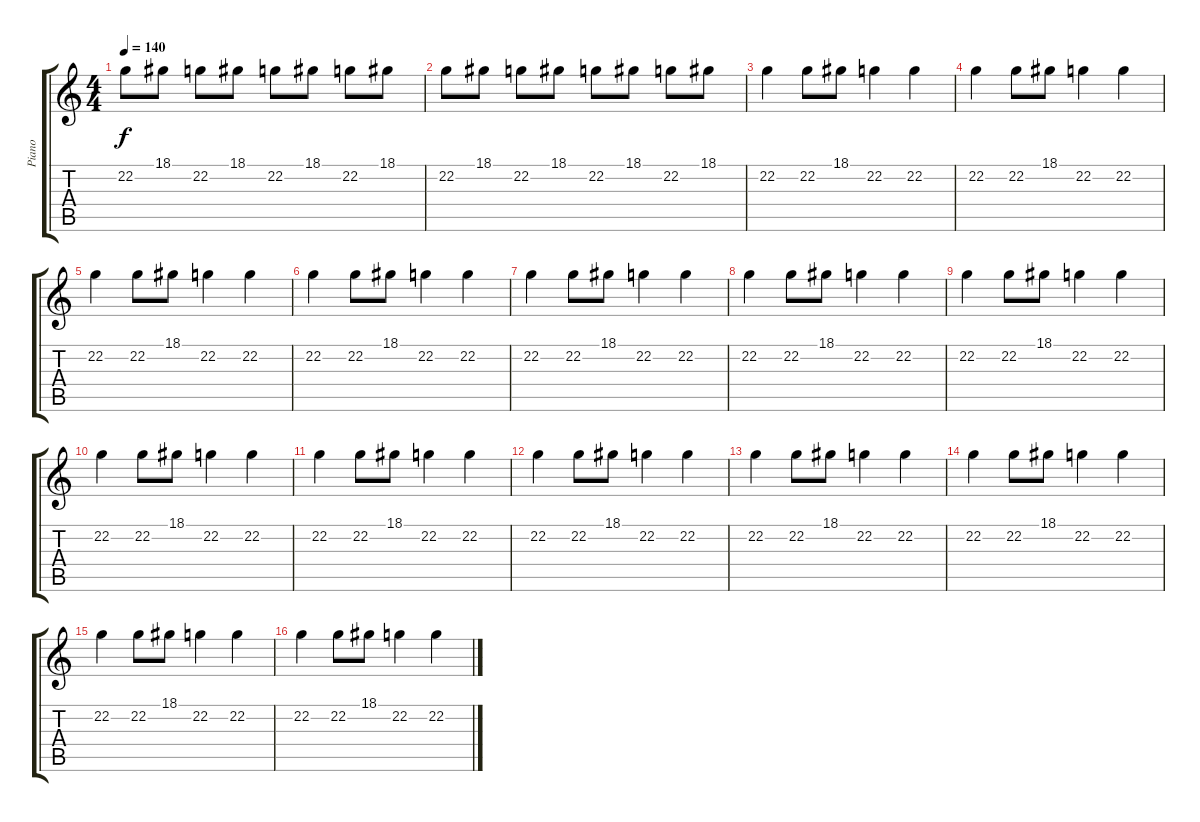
\track ("Piano" "Piano") {instrument brightacousticpiano}
\staff {score tabs}
\tuning (D4 A3 F3 C3 G2 C2) {hide}
\ts (4 4)
\tempo 140
\clef g2
\ks c
22.2.8{dy f} 18.1.8 22.2.8 18.1.8 22.2.8 18.1.8 22.2.8 18.1.8 |
22.2.8 18.1.8 22.2.8 18.1.8 22.2.8 18.1.8 22.2.8 18.1.8 |
22.2.4 22.2.8 18.1.8 22.2.4 22.2.4 |
22.2.4 22.2.8 18.1.8 22.2.4 22.2.4 |
22.2.4 22.2.8 18.1.8 22.2.4 22.2.4 |
22.2.4 22.2.8 18.1.8 22.2.4 22.2.4 |
22.2.4 22.2.8 18.1.8 22.2.4 22.2.4 |
22.2.4 22.2.8 18.1.8 22.2.4 22.2.4 |
22.2.4 22.2.8 18.1.8 22.2.4 22.2.4 |
22.2.4 22.2.8 18.1.8 22.2.4 22.2.4 |
22.2.4 22.2.8 18.1.8 22.2.4 22.2.4 |
22.2.4 22.2.8 18.1.8 22.2.4 22.2.4 |
22.2.4 22.2.8 18.1.8 22.2.4 22.2.4 |
22.2.4 22.2.8 18.1.8 22.2.4 22.2.4 |
22.2.4 22.2.8 18.1.8 22.2.4 22.2.4 |
22.2.4 22.2.8 18.1.8 22.2.4 22.2.4
